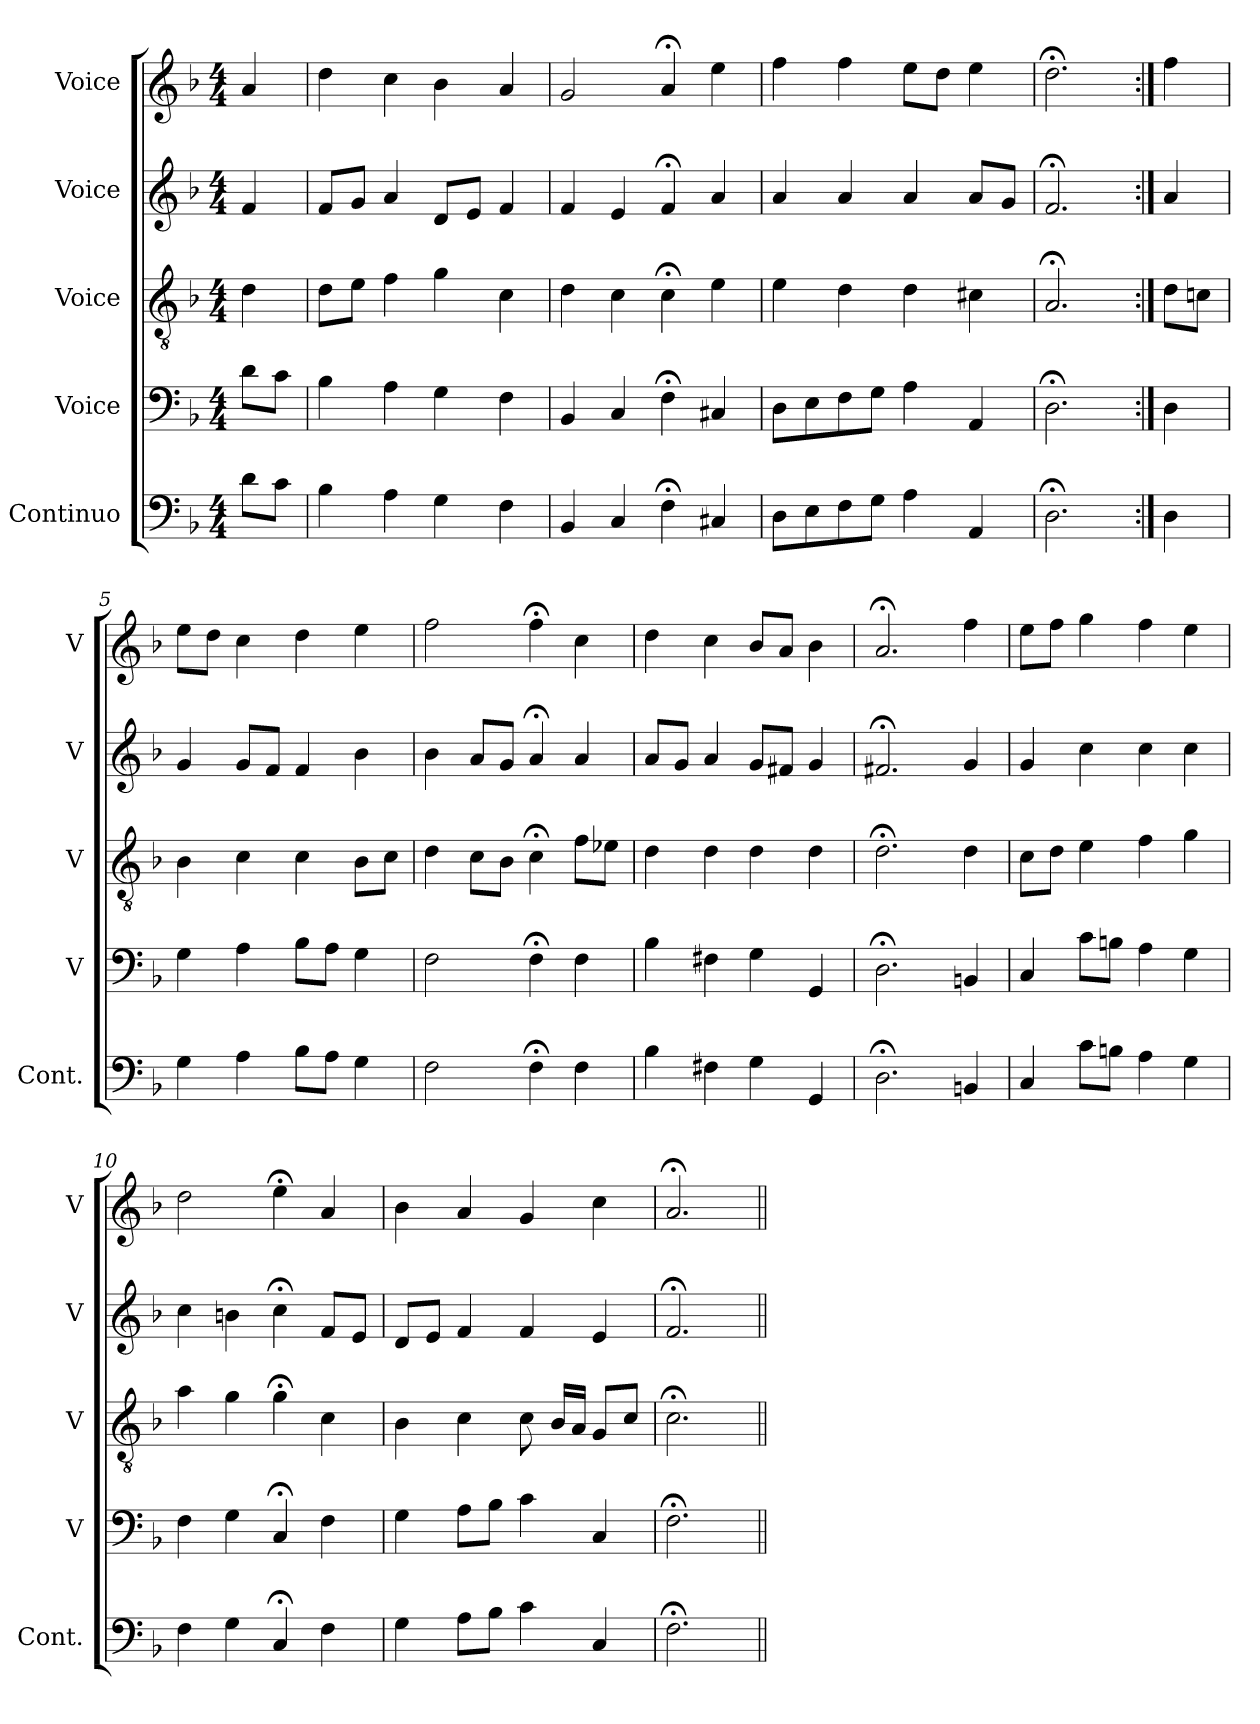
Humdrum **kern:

**kern	**kern	**kern	**kern	**kern
*part5	*part4	*part3	*part2	*part1
*staff5	*staff4	*staff3	*staff2	*staff1
*I"Continuo	*I"Voice	*I"Voice	*I"Voice	*I"Voice
*I'Cont.	*I'V	*I'V	*I'V	*I'V
*clefF4	*clefF4	*clefGv2	*clefG2	*clefG2
*ITrd7c12	*	*	*	*
*k[b-]	*k[b-]	*k[b-]	*k[b-]	*k[b-]
*M4/4	*M4/4	*M4/4	*M4/4	*M4/4
=	=	=	=	=
8D\L	8d\L	4d\	4f/	4a/
8C\J	8c\J	.	.	.
=1	=1	=1	=1	=1
4BB-\	4B-\	8d\L	8f/L	4dd\
.	.	8e\J	8g/J	.
4AA\	4A\	4f\	4a/	4cc\
4GG\	4G\	4g\	8d/L	4b-\
.	.	.	8e/J	.
4FF\	4F\	4c\	4f/	4a/
=2	=2	=2	=2	=2
4BBB-/	4BB-/	4d\	4f/	2g/
4CC/	4C/	4c\	4e/	.
4FF;<\	4F;<\	4c;<\	4f;</	4a;</
4CC#X/	4C#X/	4e\	4a/	4ee\
=3	=3	=3	=3	=3
8DD\L	8D\L	4e\	4a/	4ff\
8EE\	8E\	.	.	.
8FF\	8F\	4d\	4a/	4ff\
8GG\J	8G\J	.	.	.
4AA\	4A\	4d\	4a/	8ee\L
.	.	.	.	8dd\J
4AAA/	4AA/	4c#X\	8a/L	4ee\
.	.	.	8g/J	.
=4	=4	=4	=4	=4
2.DD;<\	2.D;<\	2.A;</	2.f;</	2.dd;<\
=4X1:|!	=4X1:|!	=4X1:|!	=4X1:|!	=4X1:|!
4DD\	4D\	8d\L	4a/	4ff\
.	.	8cn\J	.	.
=5	=5	=5	=5	=5
4GG\	4G\	4B-\	4g/	8ee\L
.	.	.	.	8dd\J
4AA\	4A\	4c\	8g/L	4cc\
.	.	.	8f/J	.
8BB-\L	8B-\L	4c\	4f/	4dd\
8AA\J	8A\J	.	.	.
4GG\	4G\	8B-\L	4b-\	4ee\
.	.	8c\J	.	.
!!LO:LB:g=z
=6	=6	=6	=6	=6
2FF\	2F\	4d\	4b-\	2ff\
.	.	8c\L	8a/L	.
.	.	8B-\J	8g/J	.
4FF;<\	4F;<\	4c;<\	4a;</	4ff;<\
4FF\	4F\	8f\L	4a/	4cc\
.	.	8e-X\J	.	.
=7	=7	=7	=7	=7
4BB-\	4B-\	4d\	8a/L	4dd\
.	.	.	8g/J	.
4FF#X\	4F#X\	4d\	4a/	4cc\
4GG\	4G\	4d\	8g/L	8b-/L
.	.	.	8f#X/J	8a/J
4GGG/	4GG/	4d\	4g/	4b-\
=8	=8	=8	=8	=8
2.DD;<\	2.D;<\	2.d;<\	2.f#X;</	2.a;</
4BBBn/	4BBn/	4d\	4g/	4ff\
=9	=9	=9	=9	=9
4CC/	4C/	8c\L	4g/	8ee\L
.	.	8d\J	.	8ff\J
8C\L	8c\L	4e\	4cc\	4gg\
8BBn\J	8Bn\J	.	.	.
4AA\	4A\	4f\	4cc\	4ff\
4GG\	4G\	4g\	4cc\	4ee\
=10	=10	=10	=10	=10
4FF\	4F\	4a\	4cc\	2dd\
4GG\	4G\	4g\	4bn\	.
4CC;</	4C;</	4g;<\	4cc;<\	4ee;<\
4FF\	4F\	4c\	8f/L	4a/
.	.	.	8e/J	.
=11	=11	=11	=11	=11
4GG\	4G\	4B-\	8d/L	4b-\
.	.	.	8e/J	.
8AA\L	8A\L	4c\	4f/	4a/
8BB-\J	8B-\J	.	.	.
4C\	4c\	8c\	4f/	4g/
.	.	16B-/LL	.	.
.	.	16A/JJ	.	.
4CC/	4C/	8G/L	4e/	4cc\
.	.	8c/J	.	.
=12	=12	=12	=12	=12
2.FF;<\	2.F;<\	2.c;<\	2.f;</	2.a;</
=||	=||	=||	=||	=||
*-	*-	*-	*-	*-
